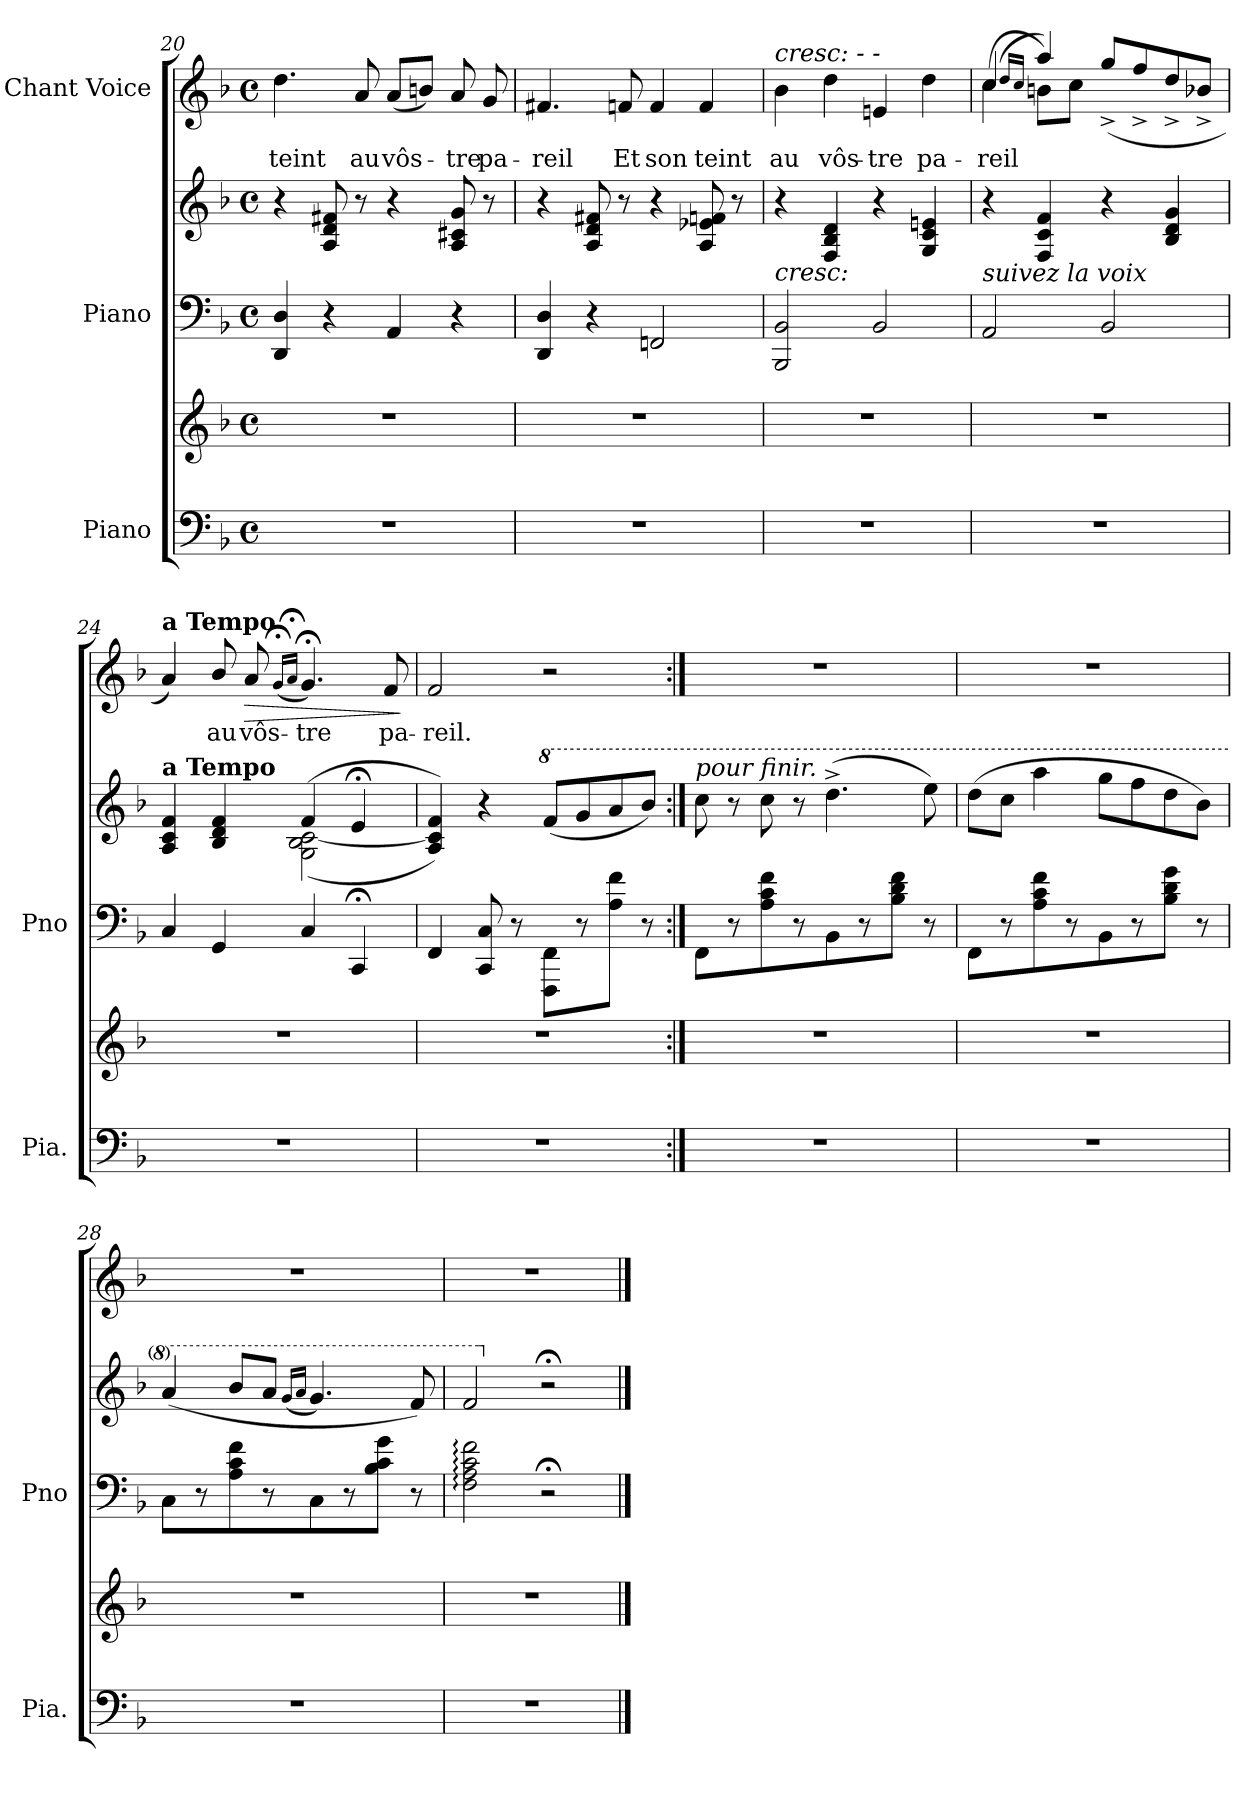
**kern	**kern	**kern	**kern	**kern	**text	**dynam
*part3	*part3	*part2	*part2	*part1	*part1	*part1
*staff5	*staff4	*staff3	*staff2	*staff1	*staff1	*staff1
*I"Piano	*	*I"Piano	*	*I"Chant Voice	*	*
*I'Pia.	*	*I'Pno	*	*	*	*
*clefF4	*clefG2	*clefF4	*clefG2	*clefG2	*	*
*k[b-]	*k[b-]	*k[b-]	*k[b-]	*k[b-]	*	*
*M4/4	*M4/4	*M4/4	*M4/4	*M4/4	*	*
*met(c)	*met(c)	*met(c)	*met(c)	*met(c)	*	*
=20	=20	=20	=20	=20	=20	=20
!	!	!	!	!	!LO:LY:b	!
1r	1r	4DD/ 4D/	4r	4.dd\	teint	.
.	.	4r	8A/ 8d/ 8f#X/	.	.	.
!	!	!	!	!	!LO:LY:b	!
.	.	.	8r	8a/	au	.
!	!	!	!	!	!LO:LY:b	!
.	.	4AA/	4r	(<8a/L	vôs-	.
.	.	.	.	8bn/J)	.	.
!	!	!	!	!	!LO:LY:b	!
.	.	4r	8A/ 8c#X/ 8g/	8a/	-tre	.
!	!	!	!	!	!LO:LY:b	!
.	.	.	8r	8g/	pa-	.
=21	=21	=21	=21	=21	=21	=21
!	!	!	!	!	!LO:LY:b	!
1r	1r	4DD/ 4D/	4r	4.f#X/	-reil	.
.	.	4r	8A/ 8d/ 8f#X/	.	.	.
!	!	!	!	!	!LO:LY:b	!
.	.	.	8r	8fn/	Et	.
!	!	!	!	!	!LO:LY:b	!
.	.	2FFn/	4r	4f/	son	.
!	!	!	!	!	!LO:LY:b	!
.	.	.	8A/ 8e-X/ 8fn/	4f/	teint	.
.	.	.	8r	.	.	.
=22	=22	=22	=22	=22	=22	=22
!	!	!	!	!LO:TX:a:i:t=cresc&colon;   -              -	!	!
!	!	!	!LO:TX:b:i:t=cresc&colon;	!	!	!
!	!	!	!	!	!LO:LY:b	!
1r	1r	2BBB-/ 2BB-/	4r	4b-\	au	.
!	!	!	!	!	!LO:LY:b	!
.	.	.	4F/ 4B-/ 4d/	4dd\	vôs-	.
!	!	!	!	!	!LO:LY:b	!
.	.	2BB-/	4r	4en/	-tre	.
*	*	*	*	*MM120	*	*
!	!	!	!	!	!LO:LY:b	!
.	.	.	4G/ 4c/ 4en/	4dd\	pa-	.
=23	=23	=23	=23	=23	=23	=23
!	!	!	!	!LO:TX:a:i:t=rit.	!	!
!	!	!LO:TX:a:i:t=suivez  la  voix	!	!	!	!
!	!	!	!	!	!LO:LY:b	!
*	*	*	*	*^	*	*
1r	1r	2AA/	4r	(>4cc/	(<4cc\	-reil	.
.	.	.	.	.	16qdd/LL	.	.
.	.	.	.	.	16qcc/JJ	.	.
.	.	.	4F/ 4c/ 4f/	4aa/)	8bn\L)	.	.
.	.	.	.	.	8cc\J	.	.
.	.	2BB-/	4r	(<8gg^/L	2ryy	.	.
.	.	.	.	8ff^/	.	.	.
.	.	.	4B-/ 4d/ 4g/	8dd^/	.	.	.
.	.	.	.	8b-X^/J	.	.	.
*	*	*	*	*v	*v	*	*
!!LO:LB:g=z
=24	=24	=24	=24	=24	=24	=24
*	*	*	*^	*	*	*
!	!	!	!	!	!LO:TX:a:B:t=a Tempo	!	!
!	!	!	!LO:TX:a:B:t=a Tempo	!	!	!	!
1r	1r	4C/	4A/ 4c/ 4f/	2ryy	4a/)	.	.
!	!	!	!	!	!	!LO:LY:b	!
.	.	4GG/	4B-/ 4d/ 4f/	.	8b-/	au	.
!	!	!	!	!	!	!LO:LY:b	!LO:HP:b
.	.	.	.	.	8a/	vôs-	>
.	.	.	.	.	(<16qg;</LL	.	.
.	.	.	.	.	16qa;</JJ	.	.
!	!	!	!	!	!	!LO:LY:b	!
.	.	4C/	4f/	(<(<2G\ 2B-\ [2c\	4.g;</)	-tre	.
.	.	4CC;/	4e;</	.	.	.	.
!	!	!	!	!	!	!LO:LY:b	!
.	.	.	.	.	8f/	pa-	.
*	*	*	*v	*v	*	*	*
.	.	.	.	.	.	]
=25	=25	=25	=25	=25	=25	=25
!	!	!	!	!	!LO:LY:b	!
1r	1r	4FF/	4A/ 4c/] 4f/))	2f/	-reil.	.
.	.	8CC/ 8C/	4r	.	.	.
.	.	8r	.	.	.	.
*	*	*	*8va	*	*	*
.	.	8FFF\ 8FF\L	(<8ff/L	2r	.	.
.	.	8r	8gg/	.	.	.
.	.	8A\ 8f\J	8aa/	.	.	.
.	.	8r	8bb-/J)	.	.	.
=26:|!	=26:|!	=26:|!	=26:|!	=26:|!	=26:|!	=26:|!
!	!	!	!LO:TX:a:i:t=pour finir.	!	!	!
1r	1r	8FF\L	8ccc\	1r	.	.
.	.	8r	8r	.	.	.
.	.	8A\ 8c\ 8f\	8ccc\	.	.	.
.	.	8r	8r	.	.	.
.	.	8BB-\	(>4.ddd^\	.	.	.
.	.	8r	.	.	.	.
.	.	8B-\ 8d\ 8f\J	.	.	.	.
.	.	8r	8eee\)	.	.	.
=27	=27	=27	=27	=27	=27	=27
1r	1r	8FF\L	(>8ddd\L	1r	.	.
.	.	8r	8ccc\J	.	.	.
.	.	8A\ 8c\ 8f\	4aaa\	.	.	.
.	.	8r	.	.	.	.
.	.	8BB-\	8ggg\L	.	.	.
.	.	8r	8fff\	.	.	.
.	.	8B-\ 8d\ 8g\J	8ddd\	.	.	.
.	.	8r	8bb-\J)	.	.	.
=28	=28	=28	=28	=28	=28	=28
1r	1r	8C\L	(>4aa/	1r	.	.
.	.	8r	.	.	.	.
.	.	8A\ 8c\ 8f\	8bb-/L	.	.	.
.	.	8r	8aa/J	.	.	.
.	.	.	(<16qgg/LL	.	.	.
.	.	.	16qaa/JJ	.	.	.
.	.	8C\	4.gg/)	.	.	.
.	.	8r	.	.	.	.
.	.	8B-\ 8c\ 8g\J	.	.	.	.
.	.	8r	8ff/)	.	.	.
=29	=29	=29	=29	=29	=29	=29
1r	1r	2F\: 2A\: 2c\: 2f\:	2ff/	1r	.	.
*	*	*	*X8va	*	*	*
.	.	2r;<	2r;<	.	.	.
==	==	==	==	==	==	==
*-	*-	*-	*-	*-	*-	*-
